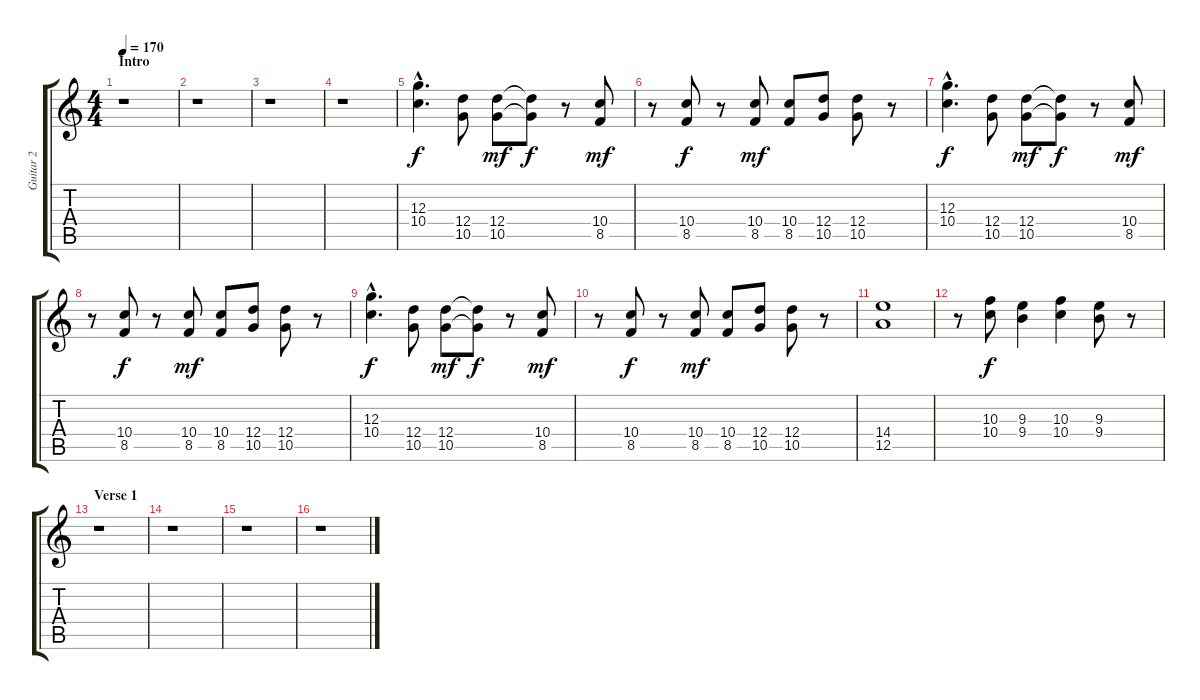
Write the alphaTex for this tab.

\track ("Guitar 2" "Guitar 2") {instrument distortionguitar}
\staff {score tabs}
\tuning (E4 B3 G3 D3 A2 E2) {hide}
\ts (4 4)
\section ("" "Intro")
\tempo 170
\clef g2
\ks c
r.1{dy f instrument distortionguitar} |
r.1 |
r.1 |
r.1 |
(12.3{hac} 10.4{hac}).4{d} (12.4 10.5).8 (12.4 10.5).8{dy mf} (12.4{t} 10.5{t}).8{dy f} r.8 (10.4 8.5).8{dy mf} |
r.8 (10.4 8.5).8{dy f} r.8 (10.4 8.5).8{dy mf} (10.4 8.5).8 (12.4 10.5).8 (12.4 10.5).8 r.8 |
(12.3{hac} 10.4{hac}).4{d dy f} (12.4 10.5).8 (12.4 10.5).8{dy mf} (12.4{t} 10.5{t}).8{dy f} r.8 (10.4 8.5).8{dy mf} |
r.8 (10.4 8.5).8{dy f} r.8 (10.4 8.5).8{dy mf} (10.4 8.5).8 (12.4 10.5).8 (12.4 10.5).8 r.8 |
(12.3{hac} 10.4{hac}).4{d dy f} (12.4 10.5).8 (12.4 10.5).8{dy mf} (12.4{t} 10.5{t}).8{dy f} r.8 (10.4 8.5).8{dy mf} |
r.8 (10.4 8.5).8{dy f} r.8 (10.4 8.5).8{dy mf} (10.4 8.5).8 (12.4 10.5).8 (12.4 10.5).8 r.8 |
(14.4 12.5).1 |
r.8 (10.3 10.4).8{dy f} (9.3 9.4).4 (10.3 10.4).4 (9.3 9.4).8 r.8 |
\section ("" "Verse 1")
r.1 |
r.1 |
r.1 |
r.1
